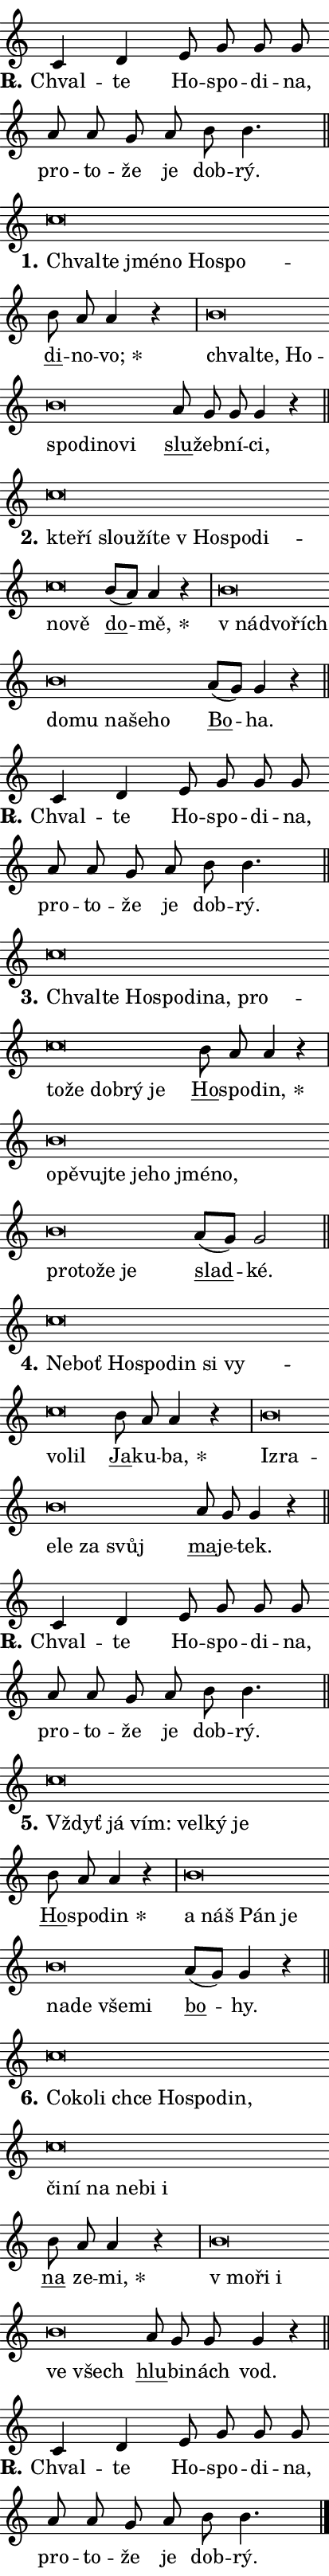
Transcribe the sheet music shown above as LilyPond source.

\version "2.22.1"
\header { tagline = "" }
\paper {
  indent = 0\cm
  top-margin = 0\cm
  right-margin = 0\cm
  bottom-margin = 0\cm
  left-margin = 0\cm
  paper-width = 7\cm
  page-breaking = #ly:one-page-breaking
  system-system-spacing.basic-distance = #11
  score-system-spacing.basic-distance = #11.3
  ragged-last = ##f
}


%% Author: Thomas Morley
%% https://lists.gnu.org/archive/html/lilypond-user/2020-05/msg00002.html
#(define (line-position grob)
"Returns position of @var[grob} in current system:
   @code{'start}, if at first time-step
   @code{'end}, if at last time-step
   @code{'middle} otherwise
"
  (let* ((col (ly:item-get-column grob))
         (ln (ly:grob-object col 'left-neighbor))
         (rn (ly:grob-object col 'right-neighbor))
         (col-to-check-left (if (ly:grob? ln) ln col))
         (col-to-check-right (if (ly:grob? rn) rn col))
         (break-dir-left
           (and
             (ly:grob-property col-to-check-left 'non-musical #f)
             (ly:item-break-dir col-to-check-left)))
         (break-dir-right
           (and
             (ly:grob-property col-to-check-right 'non-musical #f)
             (ly:item-break-dir col-to-check-right))))
        (cond ((eqv? 1 break-dir-left) 'start)
              ((eqv? -1 break-dir-right) 'end)
              (else 'middle))))

#(define (tranparent-at-line-position vctor)
  (lambda (grob)
  "Relying on @code{line-position} select the relevant enry from @var{vctor}.
Used to determine transparency,"
    (case (line-position grob)
      ((end) (not (vector-ref vctor 0)))
      ((middle) (not (vector-ref vctor 1)))
      ((start) (not (vector-ref vctor 2))))))

noteHeadBreakVisibility =
#(define-music-function (break-visibility)(vector?)
"Makes @code{NoteHead}s transparent relying on @var{break-visibility}"
#{
  \override NoteHead.transparent =
    #(tranparent-at-line-position break-visibility)
#})

#(define delete-ledgers-for-transparent-note-heads
  (lambda (grob)
    "Reads whether a @code{NoteHead} is transparent.
If so this @code{NoteHead} is removed from @code{'note-heads} from
@var{grob}, which is supposed to be @code{LedgerLineSpanner}.
As a result ledgers are not printed for this @code{NoteHead}"
    (let* ((nhds-array (ly:grob-object grob 'note-heads))
           (nhds-list
             (if (ly:grob-array? nhds-array)
                 (ly:grob-array->list nhds-array)
                 '()))
           ;; Relies on the transparent-property being done before
           ;; Staff.LedgerLineSpanner.after-line-breaking is executed.
           ;; This is fragile ...
           (to-keep
             (remove
               (lambda (nhd)
                 (ly:grob-property nhd 'transparent #f))
               nhds-list)))
      ;; TODO find a better method to iterate over grob-arrays, similiar
      ;; to filter/remove etc for lists
      ;; For now rebuilt from scratch
      (set! (ly:grob-object grob 'note-heads)  '())
      (for-each
        (lambda (nhd)
          (ly:pointer-group-interface::add-grob grob 'note-heads nhd))
        to-keep))))

hideNotes = {
  \noteHeadBreakVisibility #begin-of-line-visible
}
unHideNotes = {
  \noteHeadBreakVisibility #all-visible
}

% work-around for resetting accidentals
% https://lilypond.org/doc/v2.23/Documentation/notation/displaying-rhythms#unmetered-music
cadenzaMeasure = {
  \cadenzaOff
  \partial 1024 s1024
  \cadenzaOn
}

#(define-markup-command (accent layout props text) (markup?)
  "Underline accented syllable"
  (interpret-markup layout props
    #{\markup \override #'(offset . 4.3) \underline { #text }#}))

responsum = \markup \concat {
  "R" \hspace #-1.05 \path #0.1 #'((moveto 0 0.07) (lineto 0.9 0.8)) \hspace #0.05 "."
}

\layout {
    \context {
        \Staff
        \remove "Time_signature_engraver"
        \override LedgerLineSpanner.after-line-breaking = #delete-ledgers-for-transparent-note-heads
    }
    \context {
        \Voice {
            \override NoteHead.output-attributes = #'((class . "notehead"))
            \override Hairpin.height = #0.55
        }
    }
    \context {
        \Lyrics {
            \override StanzaNumber.output-attributes = #'((class . "stanzanumber"))
            \override LyricSpace.minimum-distance = #0.9
            \override LyricText.font-name = #"TeX Gyre Schola"
            \override LyricText.font-size = 1
            \override StanzaNumber.font-name = #"TeX Gyre Schola Bold"
            \override StanzaNumber.font-size = 1
        }
    }
}

% magnetic-lyrics.ily
%
%   written by
%     Jean Abou Samra <jean@abou-samra.fr>
%     Werner Lemberg <wl@gnu.org>
%
%   adapted by
%     Jiri Hon <jiri.hon@gmail.com>
%
% Version 2022-Apr-15

% https://www.mail-archive.com/lilypond-user@gnu.org/msg149350.html

#(define (Left_hyphen_pointer_engraver context)
   "Collect syllable-hyphen-syllable occurrences in lyrics and store
them in properties.  This engraver only looks to the left.  For
example, if the lyrics input is @code{foo -- bar}, it does the
following.

@itemize @bullet
@item
Set the @code{text} property of the @code{LyricHyphen} grob between
@q{foo} and @q{bar} to @code{foo}.

@item
Set the @code{left-hyphen} property of the @code{LyricText} grob with
text @q{foo} to the @code{LyricHyphen} grob between @q{foo} and
@q{bar}.
@end itemize

Use this auxiliary engraver in combination with the
@code{lyric-@/text::@/apply-@/magnetic-@/offset!} hook."
   (let ((hyphen #f)
         (text #f))
     (make-engraver
      (acknowledgers
       ((lyric-syllable-interface engraver grob source-engraver)
        (set! text grob)))
      (end-acknowledgers
       ((lyric-hyphen-interface engraver grob source-engraver)
        ;(when (not (grob::has-interface grob 'lyric-space-interface))
          (set! hyphen grob)));)
      ((stop-translation-timestep engraver)
       (when (and text hyphen)
         (ly:grob-set-object! text 'left-hyphen hyphen))
       (set! text #f)
       (set! hyphen #f)))))

#(define (lyric-text::apply-magnetic-offset! grob)
   "If the space between two syllables is less than the value in
property @code{LyricText@/.details@/.squash-threshold}, move the right
syllable to the left so that it gets concatenated with the left
syllable.

Use this function as a hook for
@code{LyricText@/.after-@/line-@/breaking} if the
@code{Left_@/hyphen_@/pointer_@/engraver} is active."
   (let ((hyphen (ly:grob-object grob 'left-hyphen #f)))
     (when hyphen
       (let ((left-text (ly:spanner-bound hyphen LEFT)))
         (when (grob::has-interface left-text 'lyric-syllable-interface)
           (let* ((common (ly:grob-common-refpoint grob left-text X))
                  (this-x-ext (ly:grob-extent grob common X))
                  (left-x-ext
                   (begin
                     ;; Trigger magnetism for left-text.
                     (ly:grob-property left-text 'after-line-breaking)
                     (ly:grob-extent left-text common X)))
                  ;; `delta` is the gap width between two syllables.
                  (delta (- (interval-start this-x-ext)
                            (interval-end left-x-ext)))
                  (details (ly:grob-property grob 'details))
                  (threshold (assoc-get 'squash-threshold details 0.2)))
             (when (< delta threshold)
               (let* (;; We have to manipulate the input text so that
                      ;; ligatures crossing syllable boundaries are not
                      ;; disabled.  For languages based on the Latin
                      ;; script this is essentially a beautification.
                      ;; However, for non-Western scripts it can be a
                      ;; necessity.
                      (lt (ly:grob-property left-text 'text))
                      (rt (ly:grob-property grob 'text))
                      (is-space (grob::has-interface hyphen 'lyric-space-interface))
                      (space (if is-space " " ""))
                      (space-markup (grob-interpret-markup grob " "))
                      (space-size (interval-length (ly:stencil-extent space-markup X)))
                      (extra-delta (if is-space space-size 0))
                      ;; Append new syllable.
                      (ltrt-space (if (and (string? lt) (string? rt))
                                (string-append lt space rt)
                                (make-concat-markup (list lt space rt))))
                      ;; Right-align `ltrt` to the right side.
                      (ltrt-space-markup (grob-interpret-markup
                               grob
                               (make-translate-markup
                                (cons (interval-length this-x-ext) 0)
                                (make-right-align-markup ltrt-space)))))
                 (begin
                   ;; Don't print `left-text`.
                   (ly:grob-set-property! left-text 'stencil #f)
                   ;; Set text and stencil (which holds all collected
                   ;; syllables so far) and shift it to the left.
                   (ly:grob-set-property! grob 'text ltrt-space)
                   (ly:grob-set-property! grob 'stencil ltrt-space-markup)
                   (ly:grob-translate-axis! grob (- (- delta extra-delta)) X))))))))))


#(define (lyric-hyphen::displace-bounds-first grob)
   ;; Make very sure this callback isn't triggered too early.
   (let ((left (ly:spanner-bound grob LEFT))
         (right (ly:spanner-bound grob RIGHT)))
     (ly:grob-property left 'after-line-breaking)
     (ly:grob-property right 'after-line-breaking)
     (ly:lyric-hyphen::print grob)))

squashThreshold = #0.4

\layout {
  \context {
    \Lyrics
    \consists #Left_hyphen_pointer_engraver
    \override LyricText.after-line-breaking =
      #lyric-text::apply-magnetic-offset!
    \override LyricHyphen.stencil = #lyric-hyphen::displace-bounds-first
    \override LyricText.details.squash-threshold = \squashThreshold
    \override LyricHyphen.minimum-distance = 0
    \override LyricHyphen.minimum-length = \squashThreshold
  }
}

squash = \override LyricText.details.squash-threshold = 9999
unSquash = \override LyricText.details.squash-threshold = \squashThreshold

left = \override LyricText.self-alignment-X = #LEFT
unLeft = \revert LyricText.self-alignment-X

starOffset = #(lambda (grob) 
                (let ((x_offset (ly:self-alignment-interface::aligned-on-x-parent grob)))
                  (if (= x_offset 0) 0 (+ x_offset 1.2))))

star = #(define-music-function (syllable)(string?)
"Append star separator at the end of a syllable"
#{
  \once \override LyricText.X-offset = #starOffset
  \lyricmode { \markup {
    #syllable
    \override #'((font-name . "TeX Gyre Schola Bold")) \hspace #0.2 \lower #0.65 \larger "*"
  } }
#})

starAccent = #(define-music-function (syllable)(string?)
"Append star separator at the end of a syllable and make accent"
#{
  \once \override LyricText.X-offset = #starOffset
  \lyricmode { \markup {
    \accent #syllable
    \override #'((font-name . "TeX Gyre Schola Bold")) \hspace #0.2 \lower #0.65 \larger "*"
  } }
#})

breath = #(define-music-function (syllable)(string?)
"Append breathing indicator at the end of a syllable"
#{
  \lyricmode { \markup { #syllable "+" } }
#})

optionalBreath = #(define-music-function (syllable)(string?)
"Append optional breathing indicator at the end of a syllable"
#{
  \lyricmode { \markup { #syllable "(+)" } }
#})


\score {
    <<
        \new Voice = "melody" { \cadenzaOn \key c \major \relative { c'4 d e8 g g g \bar "" a a g a b b4. \cadenzaMeasure \bar "||" \break } }
        \new Lyrics \lyricsto "melody" { \lyricmode { \set stanza = \responsum
Chval -- te Ho -- spo -- di -- na, pro -- to -- že je dob -- rý. } }
    >>
    \layout {}
}

\score {
    <<
        \new Voice = "melody" { \cadenzaOn \key c \major \relative { c''\breve*1/16 \hideNotes \breve*1/16 \bar "" \breve*1/16 \bar "" \breve*1/16 \bar "" \breve*1/16 \breve*1/16 \bar "" \unHideNotes \bar "" b8 a a4 r \cadenzaMeasure \bar "|" b\breve*1/16 \hideNotes \breve*1/16 \bar "" \breve*1/16 \bar "" \breve*1/16 \bar "" \breve*1/16 \bar "" \breve*1/16 \breve*1/16 \bar "" \unHideNotes \bar "" a8 g g g4 r \cadenzaMeasure \bar "||" \break } }
        \new Lyrics \lyricsto "melody" { \lyricmode { \set stanza = "1."
\left Chval -- \squash te jmé -- no Ho -- spo -- \unLeft \unSquash \markup \accent di -- no -- \star vo; \left chval -- \squash te, Ho -- spo -- di -- no -- vi \unLeft \unSquash \markup \accent slu -- žeb -- ní -- ci, } }
    >>
    \layout {}
}

\score {
    <<
        \new Voice = "melody" { \cadenzaOn \key c \major \relative { c''\breve*1/16 \hideNotes \breve*1/16 \bar "" \breve*1/16 \bar "" \breve*1/16 \bar "" \breve*1/16 \bar "" \breve*1/16 \bar "" \breve*1/16 \bar "" \breve*1/16 \bar "" \breve*1/16 \breve*1/16 \bar "" \unHideNotes \bar "" b8[( a)] a4 r \cadenzaMeasure \bar "|" b\breve*1/16 \hideNotes \breve*1/16 \bar "" \breve*1/16 \bar "" \breve*1/16 \bar "" \breve*1/16 \bar "" \breve*1/16 \bar "" \breve*1/16 \breve*1/16 \bar "" \unHideNotes \bar "" a8[( g)] g4 r \cadenzaMeasure \bar "||" \break } }
        \new Lyrics \lyricsto "melody" { \lyricmode { \set stanza = "2."
\left kte -- \squash ří slou -- ží -- te "v Ho" -- spo -- di -- no -- vě \unLeft \unSquash \markup \accent do -- \star mě, \left "v ná" -- \squash dvo -- řích do -- mu na -- še -- ho \unLeft \unSquash \markup \accent Bo -- ha. } }
    >>
    \layout {}
}

\score {
    <<
        \new Voice = "melody" { \cadenzaOn \key c \major \relative { c'4 d e8 g g g \bar "" a a g a b b4. \cadenzaMeasure \bar "||" \break } }
        \new Lyrics \lyricsto "melody" { \lyricmode { \set stanza = \responsum
Chval -- te Ho -- spo -- di -- na, pro -- to -- že je dob -- rý. } }
    >>
    \layout {}
}

\score {
    <<
        \new Voice = "melody" { \cadenzaOn \key c \major \relative { c''\breve*1/16 \hideNotes \breve*1/16 \bar "" \breve*1/16 \bar "" \breve*1/16 \bar "" \breve*1/16 \bar "" \breve*1/16 \bar "" \breve*1/16 \bar "" \breve*1/16 \bar "" \breve*1/16 \bar "" \breve*1/16 \bar "" \breve*1/16 \breve*1/16 \bar "" \unHideNotes \bar "" b8 a a4 r \cadenzaMeasure \bar "|" b\breve*1/16 \hideNotes \breve*1/16 \bar "" \breve*1/16 \bar "" \breve*1/16 \bar "" \breve*1/16 \bar "" \breve*1/16 \bar "" \breve*1/16 \bar "" \breve*1/16 \bar "" \breve*1/16 \bar "" \breve*1/16 \bar "" \breve*1/16 \breve*1/16 \bar "" \unHideNotes \bar "" a8[( g)] g2 \cadenzaMeasure \bar "||" \break } }
        \new Lyrics \lyricsto "melody" { \lyricmode { \set stanza = "3."
\left Chval -- \squash te Ho -- spo -- di -- na, pro -- to -- že dob -- rý je \unLeft \unSquash \markup \accent Ho -- spo -- \star din, \left o -- \squash pě -- vuj -- te je -- ho jmé -- no, pro -- to -- že je \unLeft \unSquash \markup \accent slad -- ké. } }
    >>
    \layout {}
}

\score {
    <<
        \new Voice = "melody" { \cadenzaOn \key c \major \relative { c''\breve*1/16 \hideNotes \breve*1/16 \bar "" \breve*1/16 \bar "" \breve*1/16 \bar "" \breve*1/16 \bar "" \breve*1/16 \bar "" \breve*1/16 \bar "" \breve*1/16 \breve*1/16 \bar "" \unHideNotes \bar "" b8 a a4 r \cadenzaMeasure \bar "|" b\breve*1/16 \hideNotes \breve*1/16 \bar "" \breve*1/16 \bar "" \breve*1/16 \bar "" \breve*1/16 \breve*1/16 \bar "" \unHideNotes \bar "" a8 g g4 r \cadenzaMeasure \bar "||" \break } }
        \new Lyrics \lyricsto "melody" { \lyricmode { \set stanza = "4."
\left Ne -- \squash boť Ho -- spo -- din si vy -- vo -- lil \unLeft \unSquash \markup \accent Ja -- ku -- \star ba, \left Iz -- \squash ra -- e -- le za svůj \unLeft \unSquash \markup \accent ma -- je -- tek. } }
    >>
    \layout {}
}

\score {
    <<
        \new Voice = "melody" { \cadenzaOn \key c \major \relative { c'4 d e8 g g g \bar "" a a g a b b4. \cadenzaMeasure \bar "||" \break } }
        \new Lyrics \lyricsto "melody" { \lyricmode { \set stanza = \responsum
Chval -- te Ho -- spo -- di -- na, pro -- to -- že je dob -- rý. } }
    >>
    \layout {}
}

\score {
    <<
        \new Voice = "melody" { \cadenzaOn \key c \major \relative { c''\breve*1/16 \hideNotes \breve*1/16 \bar "" \breve*1/16 \bar "" \breve*1/16 \bar "" \breve*1/16 \breve*1/16 \bar "" \unHideNotes \bar "" b8 a a4 r \cadenzaMeasure \bar "|" b\breve*1/16 \hideNotes \breve*1/16 \bar "" \breve*1/16 \bar "" \breve*1/16 \bar "" \breve*1/16 \bar "" \breve*1/16 \bar "" \breve*1/16 \breve*1/16 \bar "" \unHideNotes \bar "" a8[( g)] g4 r \cadenzaMeasure \bar "||" \break } }
        \new Lyrics \lyricsto "melody" { \lyricmode { \set stanza = "5."
\left Vždyť \squash já vím: vel -- ký je \unLeft \unSquash \markup \accent Ho -- spo -- \star din \left a \squash náš Pán je na -- de vše -- mi \unLeft \unSquash \markup \accent bo -- hy. } }
    >>
    \layout {}
}

\score {
    <<
        \new Voice = "melody" { \cadenzaOn \key c \major \relative { c''\breve*1/16 \hideNotes \breve*1/16 \bar "" \breve*1/16 \bar "" \breve*1/16 \bar "" \breve*1/16 \bar "" \breve*1/16 \bar "" \breve*1/16 \bar "" \breve*1/16 \bar "" \breve*1/16 \bar "" \breve*1/16 \bar "" \breve*1/16 \bar "" \breve*1/16 \breve*1/16 \bar "" \unHideNotes \bar "" b8 a a4 r \cadenzaMeasure \bar "|" b\breve*1/16 \hideNotes \breve*1/16 \bar "" \breve*1/16 \bar "" \breve*1/16 \breve*1/16 \bar "" \unHideNotes \bar "" a8 g g g4 r \cadenzaMeasure \bar "||" \break } }
        \new Lyrics \lyricsto "melody" { \lyricmode { \set stanza = "6."
\left Co -- \squash ko -- li chce Ho -- spo -- din, či -- ní na ne -- bi i \unLeft \unSquash \markup \accent na ze -- \star mi, \left "v mo" -- \squash ři i ve všech \unLeft \unSquash \markup \accent hlu -- bi -- nách vod. } }
    >>
    \layout {}
}

\score {
    <<
        \new Voice = "melody" { \cadenzaOn \key c \major \relative { c'4 d e8 g g g \bar "" a a g a b b4. \cadenzaMeasure \bar "||" \break } \bar "|." }
        \new Lyrics \lyricsto "melody" { \lyricmode { \set stanza = \responsum
Chval -- te Ho -- spo -- di -- na, pro -- to -- že je dob -- rý. } }
    >>
    \layout {}
}
